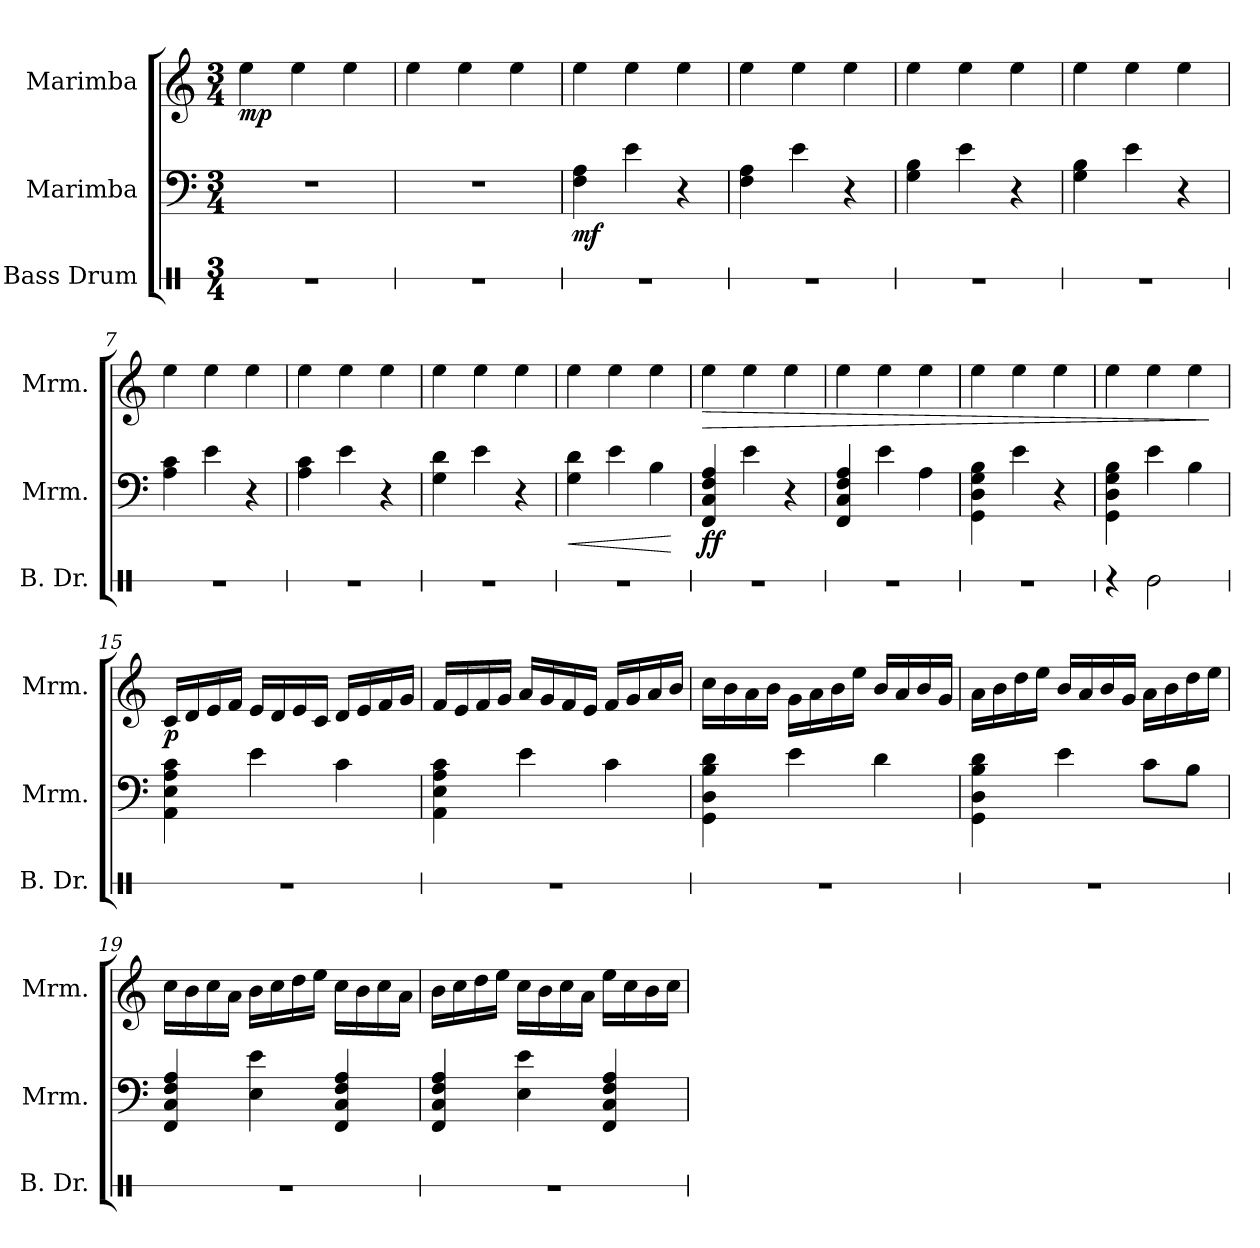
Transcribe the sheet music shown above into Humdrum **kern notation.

**kern	**kern	**dynam	**kern	**dynam
*part3	*part2	*part2	*part1	*part1
*staff3	*staff2	*staff2	*staff1	*staff1
*I"Bass Drum	*I"Marimba	*	*I"Marimba	*
*I'B. Dr.	*I'Mrm.	*	*I'Mrm.	*
*stria1	*	*	*	*
*clefX	*clefF4	*	*clefG2	*
*k[]	*k[]	*	*k[]	*
*M3/4	*M3/4	*	*M3/4	*
*MM120	*MM120	*	*MM120	*
=1	=1	=1	=1	=1
!	!	!	!	!LO:DY:b
2.r	2.r	.	4ee\	mp
.	.	.	4ee\	.
.	.	.	4ee\	.
=2	=2	=2	=2	=2
2.r	2.r	.	4ee\	.
.	.	.	4ee\	.
.	.	.	4ee\	.
=3	=3	=3	=3	=3
!	!	!LO:DY:b	!	!
2.r	4F\ 4A\	mf	4ee\	.
.	4e\	.	4ee\	.
.	4r	.	4ee\	.
=4	=4	=4	=4	=4
2.r	4F\ 4A\	.	4ee\	.
.	4e\	.	4ee\	.
.	4r	.	4ee\	.
=5	=5	=5	=5	=5
2.r	4G\ 4B\	.	4ee\	.
.	4e\	.	4ee\	.
.	4r	.	4ee\	.
=6	=6	=6	=6	=6
2.r	4G\ 4B\	.	4ee\	.
.	4e\	.	4ee\	.
.	4r	.	4ee\	.
=7	=7	=7	=7	=7
2.r	4A\ 4c\	.	4ee\	.
.	4e\	.	4ee\	.
.	4r	.	4ee\	.
=8	=8	=8	=8	=8
2.r	4A\ 4c\	.	4ee\	.
.	4e\	.	4ee\	.
.	4r	.	4ee\	.
=9	=9	=9	=9	=9
2.r	4G\ 4d\	.	4ee\	.
.	4e\	.	4ee\	.
.	4r	.	4ee\	.
!!LO:LB:g=z
=10	=10	=10	=10	=10
!	!	!LO:HP:b	!	!
2.r	4G\ 4d\	<	4ee\	.
.	4e\	.	4ee\	.
.	4B\	.	4ee\	.
.	.	[	.	.
=11	=11	=11	=11	=11
!	!	!LO:DY:b	!	!LO:HP:b
!	!	!LO:DY:n=1:b	!	!
2.r	4FF/ 4C/ 4F/ 4A/	f f	4ee\	>
.	4e\	.	4ee\	.
.	4r	.	4ee\	.
=12	=12	=12	=12	=12
2.r	4FF/ 4C/ 4F/ 4A/	.	4ee\	.
.	4e\	.	4ee\	.
.	4A\	.	4ee\	.
=13	=13	=13	=13	=13
2.r	4GG\ 4D\ 4G\ 4B\	.	4ee\	.
.	4e\	.	4ee\	.
.	4r	.	4ee\	.
=14	=14	=14	=14	=14
4r	4GG\ 4D\ 4G\ 4B\	.	4ee\	.
2Re\	4e\	.	4ee\	.
.	4B\	.	4ee\	.
.	.	.	.	]
=15	=15	=15	=15	=15
!	!	!	!	!LO:DY:b
2.r	4AA\ 4E\ 4A\ 4c\	.	16c/LL	p
.	.	.	16d/	.
.	.	.	16e/	.
.	.	.	16f/JJ	.
.	4e\	.	16e/LL	.
.	.	.	16d/	.
.	.	.	16e/	.
.	.	.	16c/JJ	.
.	4c\	.	16d/LL	.
.	.	.	16e/	.
.	.	.	16f/	.
.	.	.	16g/JJ	.
=16	=16	=16	=16	=16
2.r	4AA\ 4E\ 4A\ 4c\	.	16f/LL	.
.	.	.	16e/	.
.	.	.	16f/	.
.	.	.	16g/JJ	.
.	4e\	.	16a/LL	.
.	.	.	16g/	.
.	.	.	16f/	.
.	.	.	16e/JJ	.
.	4c\	.	16f/LL	.
.	.	.	16g/	.
.	.	.	16a/	.
.	.	.	16b/JJ	.
!!LO:LB:g=z
=17	=17	=17	=17	=17
2.r	4GG\ 4D\ 4B\ 4d\	.	16cc\LL	.
.	.	.	16b\	.
.	.	.	16a\	.
.	.	.	16b\JJ	.
.	4e\	.	16g\LL	.
.	.	.	16a\	.
.	.	.	16b\	.
.	.	.	16ee\JJ	.
.	4d\	.	16b/LL	.
.	.	.	16a/	.
.	.	.	16b/	.
.	.	.	16g/JJ	.
=18	=18	=18	=18	=18
2.r	4GG\ 4D\ 4B\ 4d\	.	16a\LL	.
.	.	.	16b\	.
.	.	.	16dd\	.
.	.	.	16ee\JJ	.
.	4e\	.	16b/LL	.
.	.	.	16a/	.
.	.	.	16b/	.
.	.	.	16g/JJ	.
.	8c\L	.	16a\LL	.
.	.	.	16b\	.
.	8B\J	.	16dd\	.
.	.	.	16ee\JJ	.
=19	=19	=19	=19	=19
2.r	4FF/ 4C/ 4F/ 4A/	.	16cc\LL	.
.	.	.	16b\	.
.	.	.	16cc\	.
.	.	.	16a\JJ	.
.	4E\ 4e\	.	16b\LL	.
.	.	.	16cc\	.
.	.	.	16dd\	.
.	.	.	16ee\JJ	.
.	4FF/ 4C/ 4F/ 4A/	.	16cc\LL	.
.	.	.	16b\	.
.	.	.	16cc\	.
.	.	.	16a\JJ	.
!!LO:PB:g=z
=20	=20	=20	=20	=20
2.r	4FF/ 4C/ 4F/ 4A/	.	16b\LL	.
.	.	.	16cc\	.
.	.	.	16dd\	.
.	.	.	16ee\JJ	.
.	4E\ 4e\	.	16cc\LL	.
.	.	.	16b\	.
.	.	.	16cc\	.
.	.	.	16a\JJ	.
.	4FF/ 4C/ 4F/ 4A/	.	16ee\LL	.
.	.	.	16cc\	.
.	.	.	16b\	.
.	.	.	16cc\JJ	.
=	=	=	=	=
*-	*-	*-	*-	*-
